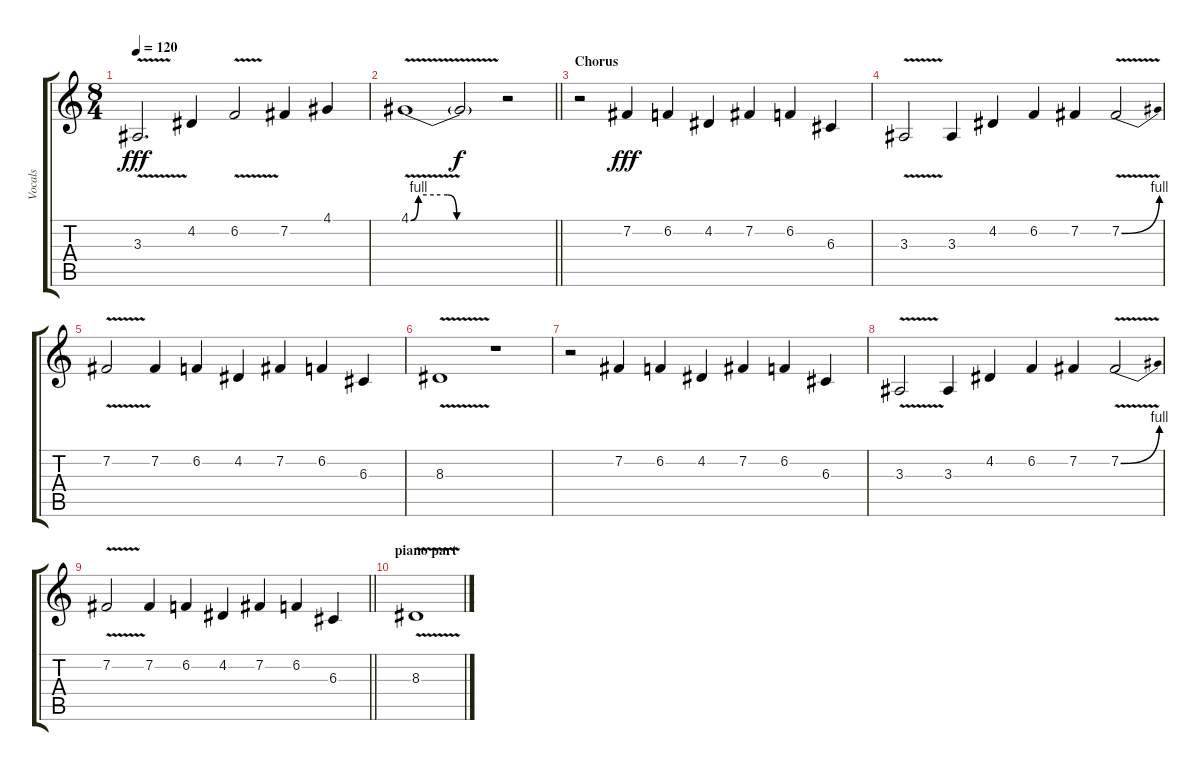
\track ("Vocals" "Vocals") {instrument viola}
\staff {score tabs}
\tuning (E4 B3 G3 D3 A2 E2) {hide}
\ts (8 4)
\tempo 120
\clef g2
\ks c
3.3{v}.2{d dy fff} 4.2.4 6.2{v}.2 7.2.4 4.1.4 |
\barLineRight lightlight
4.1{be (custom 0 0 5 4 15 4 24 4 30 0 60 0) v}.1 4.1{t}.2{dy f} r.2 |
\section ("" "Chorus")
r.2 7.2.4{dy fff} 6.2.4 4.2.4 7.2.4 6.2.4 6.3.4 |
3.3{v}.2 3.3.4 4.2.4 6.2.4 7.2.4 7.2{be (bend 0 0 60 4) v}.2 |
7.2{v}.2 7.2.4 6.2.4 4.2.4 7.2.4 6.2.4 6.3.4 |
8.3{v}.1 r.1 |
r.2 7.2.4 6.2.4 4.2.4 7.2.4 6.2.4 6.3.4 |
3.3{v}.2 3.3.4 4.2.4 6.2.4 7.2.4 7.2{be (bend 0 0 60 4) v}.2 |
\barLineRight lightlight
7.2{v}.2 7.2.4 6.2.4 4.2.4 7.2.4 6.2.4 6.3.4 |
\section ("" "piano part")
8.3{v}.1
